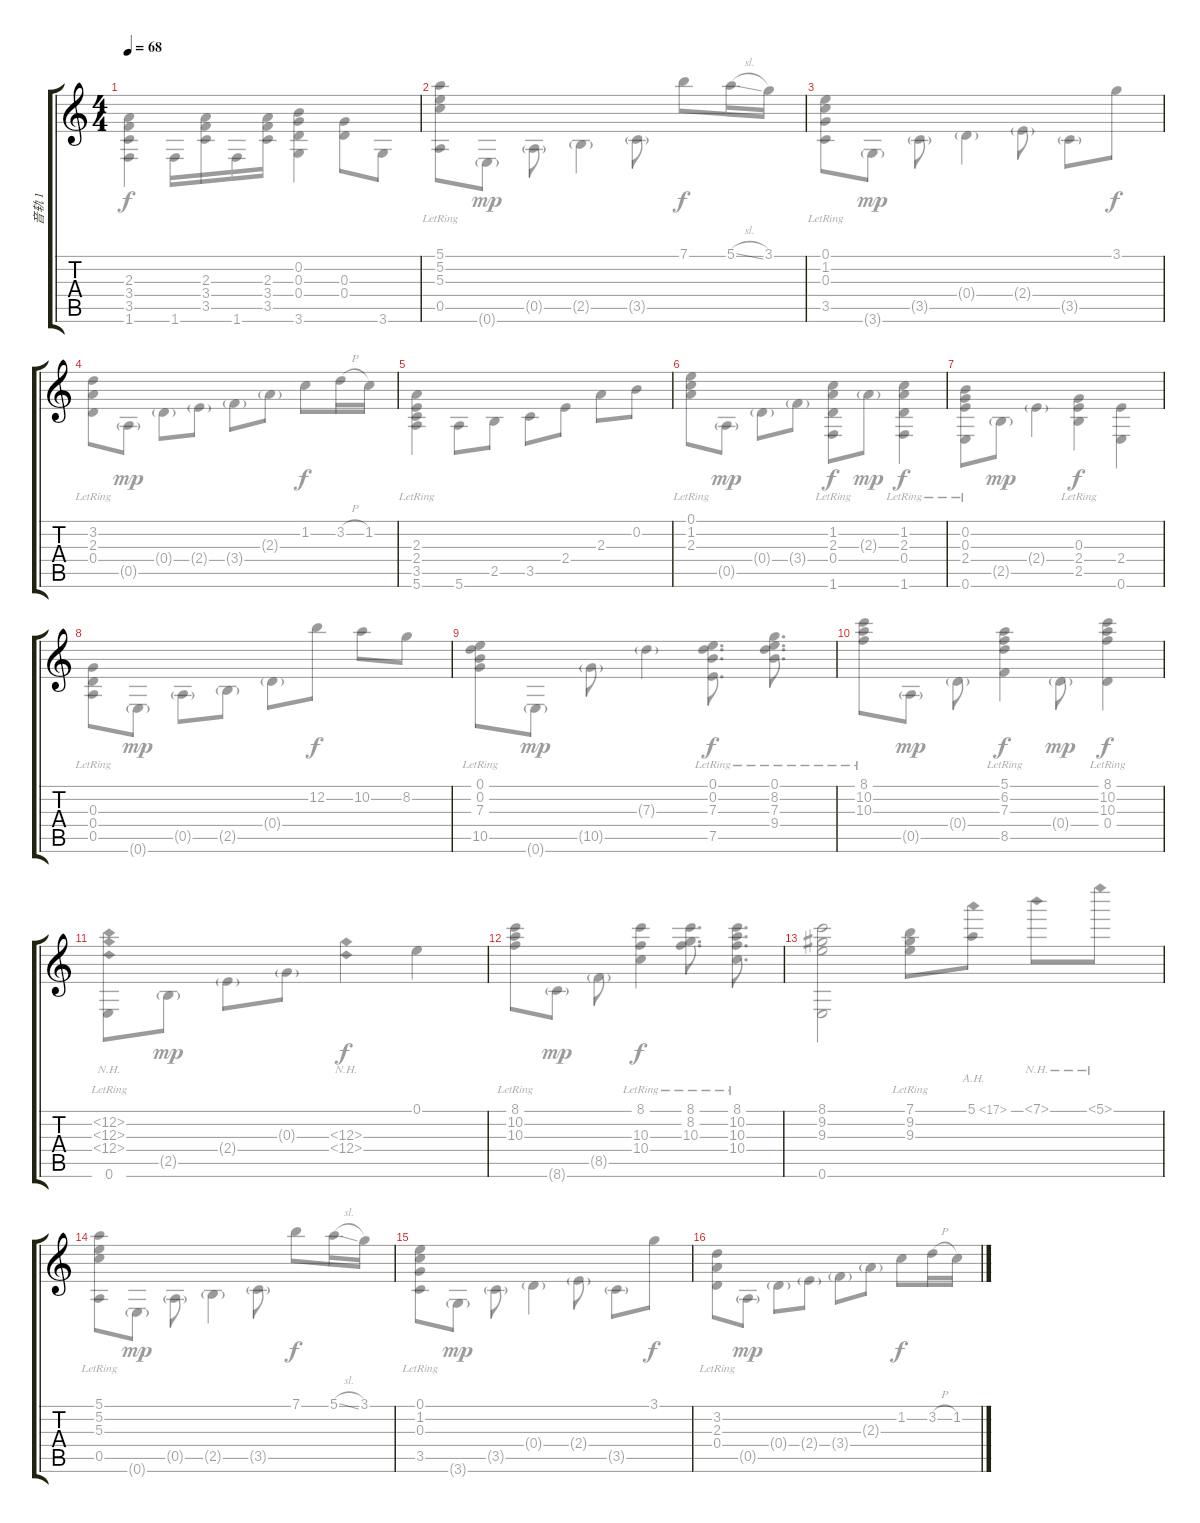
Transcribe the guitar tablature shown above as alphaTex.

\track ("音轨 1" "音轨 1") {instrument acousticguitarsteel}
\staff {score tabs}
\tuning (E4 B3 G3 D3 A2 E2) {hide}
\voice
\ts (4 4)
\tempo 68
\clef g2
\ks c
|
|
|
|
|
|
|
|
|
|
|
|
|
|
|
\voice
\clef g2
\ks c
(2.3 3.4 3.5 1.6).4{dy f} 1.6.16 (2.3 3.4 3.5).16 1.6.16 (2.3 3.4 3.5).16 (0.2 0.3 0.4 3.6).4 (0.3 0.4).8 3.6.8 |
(5.1{lr} 5.2{lr} 5.3{lr} 0.5{lr}).8 0.6{g}.8{dy mp} 0.5{g}.8 2.5{g}.4 3.5{g}.8 7.1.8{dy f} 5.1{sl}.16 3.1.16 |
(0.1{lr} 1.2{lr} 0.3{lr} 3.5{lr}).8 3.6{g}.8{dy mp} 3.5{g}.8 0.4{g}.4 2.4{g}.8 3.5{g}.8 3.1.8{dy f} |
(3.2{lr} 2.3{lr} 0.4{lr}).8 0.5{g}.8{dy mp} 0.4{g}.8 2.4{g}.8 3.4{g}.8 2.3{g}.8 1.2.8{dy f} 3.2{h}.16 1.2.16 |
(2.3{lr} 2.4{lr} 3.5{lr} 5.6{lr}).4 5.6.8 2.5.8 3.5.8 2.4.8 2.3.8 0.2.8 |
(0.1{lr} 1.2{lr} 2.3{lr}).8 0.5{g}.8{dy mp} 0.4{g}.8 3.4{g}.8 (1.2{lr} 2.3{lr} 0.4{lr} 1.6{lr}).8{dy f} 2.3{g}.8{dy mp} (1.2{lr} 2.3{lr} 0.4{lr} 1.6{lr}).4{dy f} |
(0.2{lr} 0.3{lr} 2.4{lr} 0.6{lr}).8 2.5{g}.8{dy mp} 2.4{g}.4 (0.3{lr} 2.4{lr} 2.5{lr}).4{dy f} (2.4 0.6).4 |
(0.3{lr} 0.4{lr} 0.5{lr}).8 0.6{g}.8{dy mp} 0.5{g}.8 2.5{g}.8 0.4{g}.8 12.2.8{dy f} 10.2.8 8.2.8 |
(0.1{lr} 0.2{lr} 7.3{lr} 10.5{lr}).8 0.6{g}.8{dy mp} 10.5{g}.8 7.3{g}.4 (0.1{lr} 0.2{lr} 7.3{lr} 7.5{lr}).8{d dy f} (0.1{lr} 8.2{lr} 7.3{lr} 9.4{lr}).8{d} |
(8.1{lr} 10.2{lr} 10.3{lr}).8 0.5{g}.8{dy mp} 0.4{g}.8 (5.1{lr} 6.2{lr} 7.3{lr} 8.5{lr}).4{dy f} 0.4{g}.8{dy mp} (8.1{lr} 10.2{lr} 10.3{lr} 0.4{lr}).4{dy f} |
(12.2{nh lr} 12.3{nh lr} 12.4{nh lr} 0.6{lr}).8 2.5{g}.8{dy mp} 2.4{g}.8 0.3{g}.8 (12.3{nh} 12.4{nh}).4{dy f} 0.1.4 |
(8.1{lr} 10.2{lr} 10.3{lr}).8 8.6{g}.8{dy mp} 8.5{g}.8 (8.1{lr} 10.3{lr} 10.4{lr}).4{dy f} (8.1{lr} 8.2{lr} 10.3{lr}).8{d} (8.1{lr} 10.2{lr} 10.3{lr} 10.4{lr}).8{d} |
(8.1 9.2 9.3 0.6).2 (7.1{lr} 9.2{lr} 9.3{lr}).8 5.1{ah 12}.8 7.1{nh}.8 5.1{nh}.8 |
(5.1{lr} 5.2{lr} 5.3{lr} 0.5{lr}).8 0.6{g}.8{dy mp} 0.5{g}.8 2.5{g}.4 3.5{g}.8 7.1.8{dy f} 5.1{sl}.16 3.1.16 |
(0.1{lr} 1.2{lr} 0.3{lr} 3.5{lr}).8 3.6{g}.8{dy mp} 3.5{g}.8 0.4{g}.4 2.4{g}.8 3.5{g}.8 3.1.8{dy f} |
(3.2{lr} 2.3{lr} 0.4{lr}).8 0.5{g}.8{dy mp} 0.4{g}.8 2.4{g}.8 3.4{g}.8 2.3{g}.8 1.2.8{dy f} 3.2{h}.16 1.2.16
